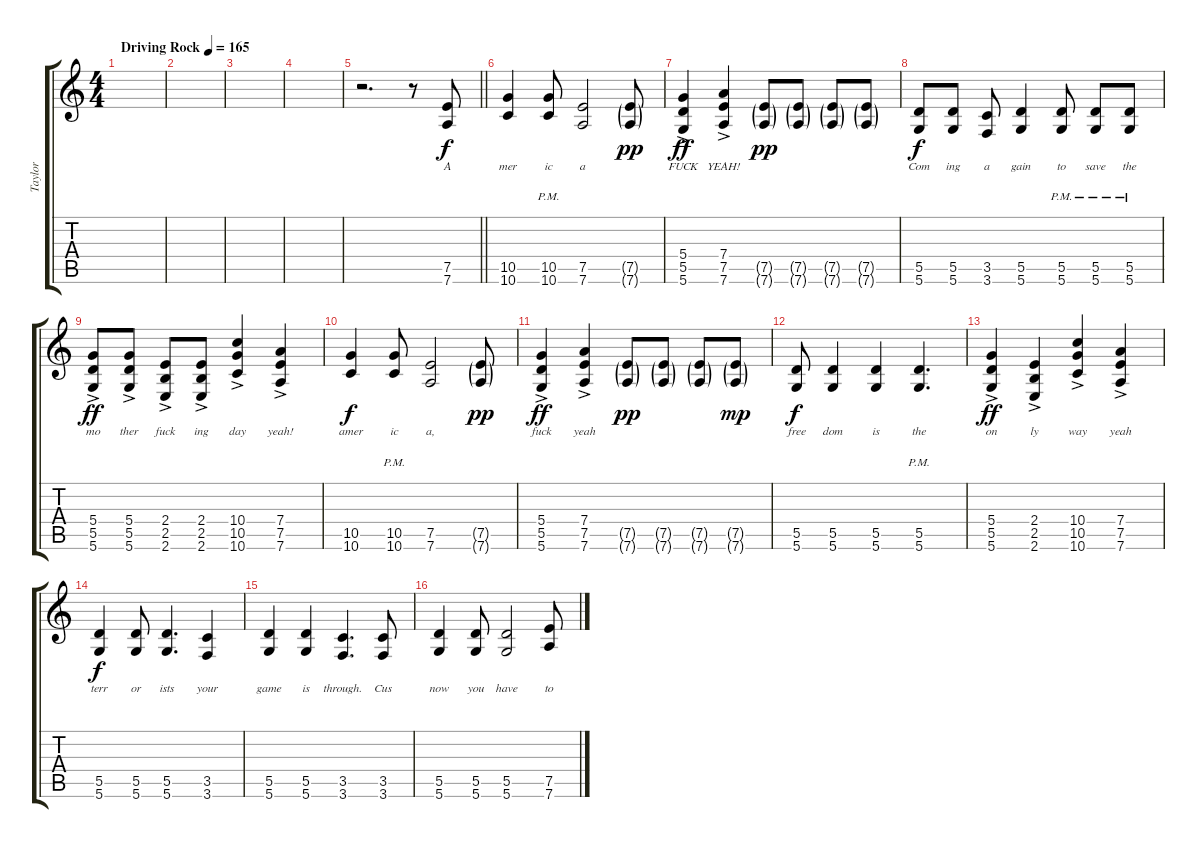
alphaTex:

\track ("Taylor" "Taylor") {instrument overdrivenguitar}
\staff {score tabs}
\tuning (E4 B3 G3 D3 A2 D2) {hide}
\ts (4 4)
\tempo (165 "Driving Rock")
\clef g2
\ks c
|
|
|
|
\barLineRight lightlight
r.2{d} r.8 (7.5 7.6).8{lyrics (0 "A") lyrics (1 "") lyrics (2 "") lyrics (3 "") lyrics (4 "")} |
(10.5 10.6).4{lyrics (0 "mer") lyrics (1 "") lyrics (2 "") lyrics (3 "") lyrics (4 "")} (10.5 10.6{pm}).8{lyrics (0 "ic") lyrics (1 "") lyrics (2 "") lyrics (3 "") lyrics (4 "")} (7.5 7.6).2{lyrics (0 "a") lyrics (1 "") lyrics (2 "") lyrics (3 "") lyrics (4 "")} (7.5{g} 7.6{g}).8{lyrics (0 "") lyrics (1 "") lyrics (2 "") lyrics (3 "") lyrics (4 "") dy pp} |
(5.4{ac} 5.5{ac} 5.6{ac}).4{lyrics (0 "FUCK") lyrics (1 "") lyrics (2 "") lyrics (3 "") lyrics (4 "") dy ff} (7.4{ac} 7.5{ac} 7.6{ac}).4{lyrics (0 "YEAH!") lyrics (1 "") lyrics (2 "") lyrics (3 "") lyrics (4 "")} (7.5{g} 7.6{g}).8{lyrics (0 "") lyrics (1 "") lyrics (2 "") lyrics (3 "") lyrics (4 "") dy pp} (7.5{g} 7.6{g}).8{lyrics (0 "") lyrics (1 "") lyrics (2 "") lyrics (3 "") lyrics (4 "")} (7.5{g} 7.6{g}).8{lyrics (0 "") lyrics (1 "") lyrics (2 "") lyrics (3 "") lyrics (4 "")} (7.5{g} 7.6{g}).8{lyrics (0 "") lyrics (1 "") lyrics (2 "") lyrics (3 "") lyrics (4 "")} |
(5.5 5.6).8{lyrics (0 "Com") lyrics (1 "") lyrics (2 "") lyrics (3 "") lyrics (4 "") dy f} (5.5 5.6).8{lyrics (0 "ing") lyrics (1 "") lyrics (2 "") lyrics (3 "") lyrics (4 "")} (3.5 3.6).8{lyrics (0 "a") lyrics (1 "") lyrics (2 "") lyrics (3 "") lyrics (4 "")} (5.5 5.6).4{lyrics (0 "gain") lyrics (1 "") lyrics (2 "") lyrics (3 "") lyrics (4 "")} (5.5 5.6{pm}).8{lyrics (0 "to") lyrics (1 "") lyrics (2 "") lyrics (3 "") lyrics (4 "")} (5.5 5.6{pm}).8{lyrics (0 "save") lyrics (1 "") lyrics (2 "") lyrics (3 "") lyrics (4 "")} (5.5 5.6{pm}).8{lyrics (0 "the") lyrics (1 "") lyrics (2 "") lyrics (3 "") lyrics (4 "")} |
(5.4{ac} 5.5{ac} 5.6{ac}).8{lyrics (0 "mo") lyrics (1 "") lyrics (2 "") lyrics (3 "") lyrics (4 "") dy ff} (5.4{ac} 5.5{ac} 5.6{ac}).8{lyrics (0 "ther") lyrics (1 "") lyrics (2 "") lyrics (3 "") lyrics (4 "")} (2.4{ac} 2.5{ac} 2.6{ac}).8{lyrics (0 "fuck") lyrics (1 "") lyrics (2 "") lyrics (3 "") lyrics (4 "")} (2.4{ac} 2.5{ac} 2.6{ac}).8{lyrics (0 "ing") lyrics (1 "") lyrics (2 "") lyrics (3 "") lyrics (4 "")} (10.4{ac} 10.5{ac} 10.6{ac}).4{lyrics (0 "day") lyrics (1 "") lyrics (2 "") lyrics (3 "") lyrics (4 "")} (7.4{ac} 7.5{ac} 7.6{ac}).4{lyrics (0 "yeah!") lyrics (1 "") lyrics (2 "") lyrics (3 "") lyrics (4 "")} |
(10.5 10.6).4{lyrics (0 "amer") lyrics (1 "") lyrics (2 "") lyrics (3 "") lyrics (4 "") dy f} (10.5 10.6{pm}).8{lyrics (0 "ic") lyrics (1 "") lyrics (2 "") lyrics (3 "") lyrics (4 "")} (7.5 7.6).2{lyrics (0 "a,") lyrics (1 "") lyrics (2 "") lyrics (3 "") lyrics (4 "")} (7.5{g} 7.6{g}).8{lyrics (0 "") lyrics (1 "") lyrics (2 "") lyrics (3 "") lyrics (4 "") dy pp} |
(5.4{ac} 5.5{ac} 5.6{ac}).4{lyrics (0 "fuck") lyrics (1 "") lyrics (2 "") lyrics (3 "") lyrics (4 "") dy ff} (7.4{ac} 7.5{ac} 7.6{ac}).4{lyrics (0 "yeah") lyrics (1 "") lyrics (2 "") lyrics (3 "") lyrics (4 "")} (7.5{g} 7.6{g}).8{lyrics (0 "") lyrics (1 "") lyrics (2 "") lyrics (3 "") lyrics (4 "") dy pp} (7.5{g} 7.6{g}).8{lyrics (0 "") lyrics (1 "") lyrics (2 "") lyrics (3 "") lyrics (4 "")} (7.5{g} 7.6{g}).8{lyrics (0 "") lyrics (1 "") lyrics (2 "") lyrics (3 "") lyrics (4 "")} (7.5{g} 7.6{g}).8{lyrics (0 "") lyrics (1 "") lyrics (2 "") lyrics (3 "") lyrics (4 "") dy mp} |
(5.5 5.6).8{lyrics (0 "free") lyrics (1 "") lyrics (2 "") lyrics (3 "") lyrics (4 "") dy f} (5.5 5.6).4{lyrics (0 "dom") lyrics (1 "") lyrics (2 "") lyrics (3 "") lyrics (4 "")} (5.5 5.6).4{lyrics (0 "is") lyrics (1 "") lyrics (2 "") lyrics (3 "") lyrics (4 "")} (5.5 5.6{pm}).4{d lyrics (0 "the") lyrics (1 "") lyrics (2 "") lyrics (3 "") lyrics (4 "")} |
(5.4{ac} 5.5{ac} 5.6{ac}).4{lyrics (0 "on") lyrics (1 "") lyrics (2 "") lyrics (3 "") lyrics (4 "") dy ff} (2.4{ac} 2.5{ac} 2.6{ac}).4{lyrics (0 "ly") lyrics (1 "") lyrics (2 "") lyrics (3 "") lyrics (4 "")} (10.4{ac} 10.5{ac} 10.6{ac}).4{lyrics (0 "way") lyrics (1 "") lyrics (2 "") lyrics (3 "") lyrics (4 "")} (7.4{ac} 7.5{ac} 7.6{ac}).4{lyrics (0 "yeah") lyrics (1 "") lyrics (2 "") lyrics (3 "") lyrics (4 "")} |
(5.5 5.6).4{lyrics (0 "terr") lyrics (1 "") lyrics (2 "") lyrics (3 "") lyrics (4 "") dy f} (5.5 5.6).8{lyrics (0 "or") lyrics (1 "") lyrics (2 "") lyrics (3 "") lyrics (4 "")} (5.5 5.6).4{d lyrics (0 "ists") lyrics (1 "") lyrics (2 "") lyrics (3 "") lyrics (4 "")} (3.5 3.6).4{lyrics (0 "your") lyrics (1 "") lyrics (2 "") lyrics (3 "") lyrics (4 "")} |
(5.5 5.6).4{lyrics (0 "game") lyrics (1 "") lyrics (2 "") lyrics (3 "") lyrics (4 "")} (5.5 5.6).4{lyrics (0 "is") lyrics (1 "") lyrics (2 "") lyrics (3 "") lyrics (4 "")} (3.5 3.6).4{d lyrics (0 "through.") lyrics (1 "") lyrics (2 "") lyrics (3 "") lyrics (4 "")} (3.5 3.6).8{lyrics (0 "Cus") lyrics (1 "") lyrics (2 "") lyrics (3 "") lyrics (4 "")} |
(5.5 5.6).4{lyrics (0 "now") lyrics (1 "") lyrics (2 "") lyrics (3 "") lyrics (4 "")} (5.5 5.6).8{lyrics (0 "you") lyrics (1 "") lyrics (2 "") lyrics (3 "") lyrics (4 "")} (5.5 5.6).2{lyrics (0 "have") lyrics (1 "") lyrics (2 "") lyrics (3 "") lyrics (4 "")} (7.5 7.6).8{lyrics (0 "to") lyrics (1 "") lyrics (2 "") lyrics (3 "") lyrics (4 "")}
